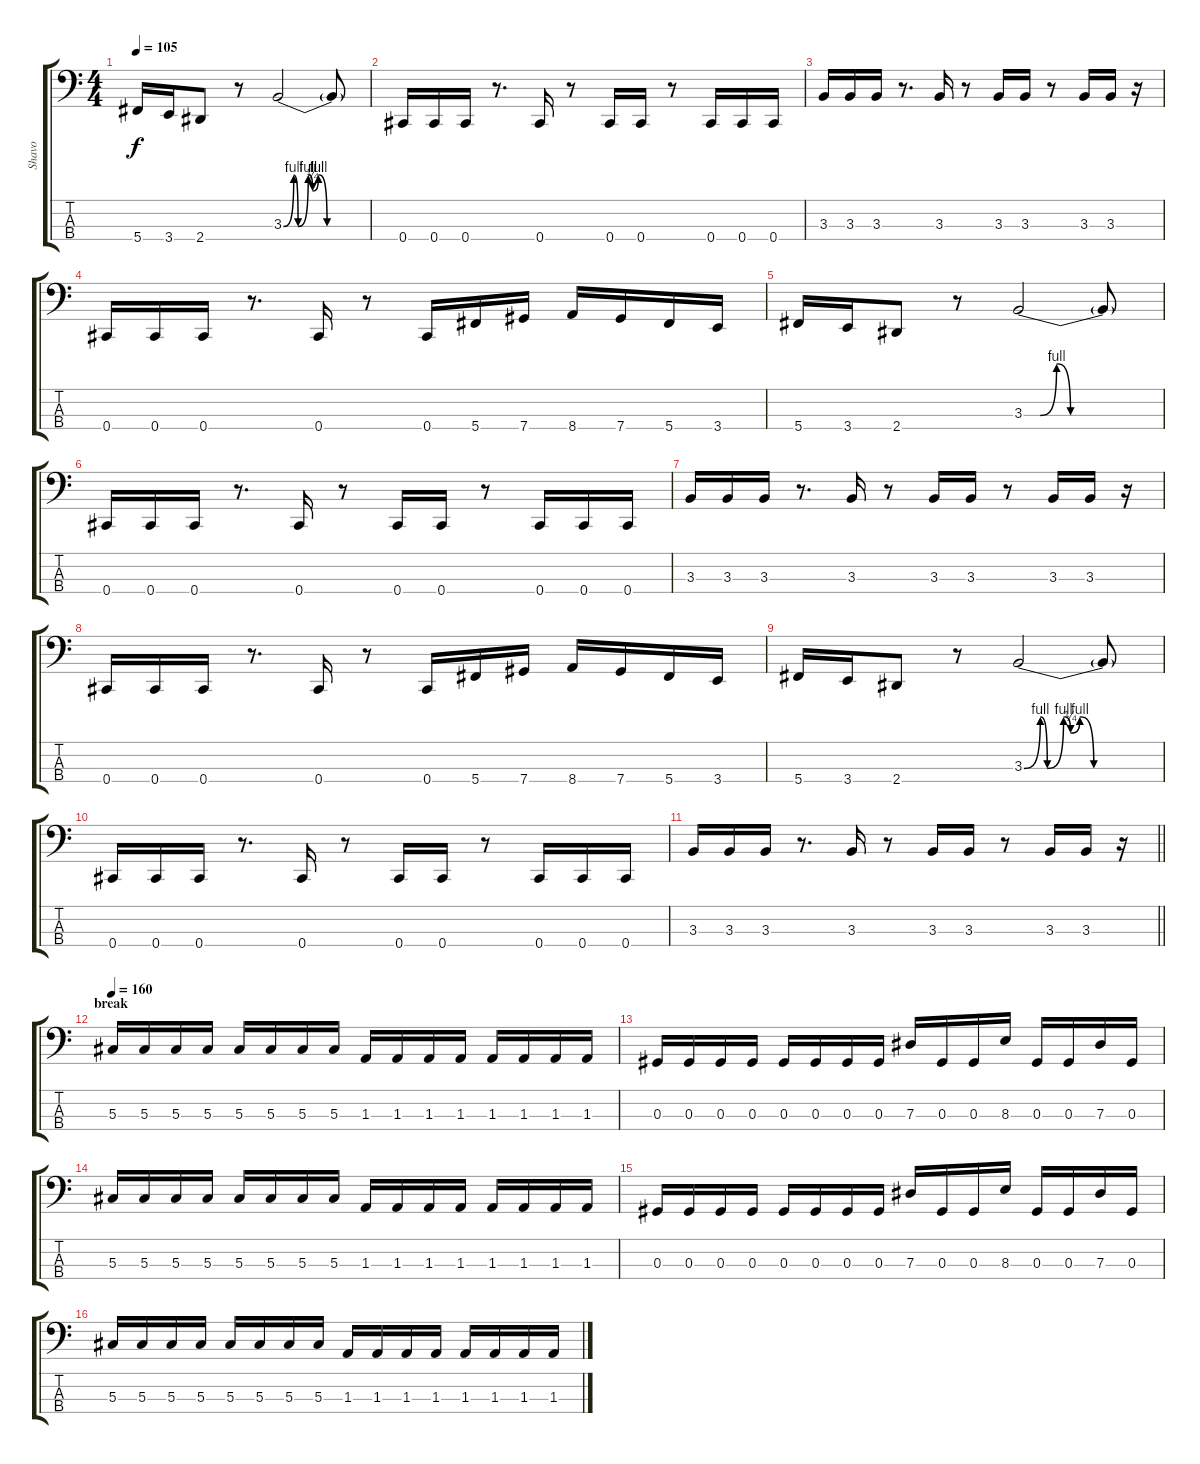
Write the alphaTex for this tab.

\track ("Shavo" "Shavo") {instrument electricbasspick}
\staff {score tabs}
\tuning (Gb2 Db2 Ab1 Db1) {hide}
\ts (4 4)
\tempo 105
\clef f4
\ks c
5.4.16{dy f} 3.4.16 2.4.8 r.8 3.3{be (custom 0 0 7 4 10 0 17 4 20 1 24 4 30 0 60 0)}.2 3.3{t}.8 |
0.4.16 0.4.16 0.4.16 r.8{d} 0.4.16 r.8 0.4.16 0.4.16 r.8 0.4.16 0.4.16 0.4.16 |
3.3.16 3.3.16 3.3.16 r.8{d} 3.3.16 r.8 3.3.16 3.3.16 r.8 3.3.16 3.3.16 r.16 |
0.4.16 0.4.16 0.4.16 r.8{d} 0.4.16 r.8 0.4.16 5.4.16 7.4.16 8.4.16 7.4.16 5.4.16 3.4.16 |
5.4.16 3.4.16 2.4.8 r.8 3.3{be (custom 0 0 7 0 14 4 20 0 30 0 60 0)}.2 3.3{t}.8 |
0.4.16 0.4.16 0.4.16 r.8{d} 0.4.16 r.8 0.4.16 0.4.16 r.8 0.4.16 0.4.16 0.4.16 |
3.3.16 3.3.16 3.3.16 r.8{d} 3.3.16 r.8 3.3.16 3.3.16 r.8 3.3.16 3.3.16 r.16 |
0.4.16 0.4.16 0.4.16 r.8{d} 0.4.16 r.8 0.4.16 5.4.16 7.4.16 8.4.16 7.4.16 5.4.16 3.4.16 |
5.4.16 3.4.16 2.4.8 r.8 3.3{be (custom 0 0 7 4 10 0 17 4 20 1 24 4 30 0 60 0)}.2 3.3{t}.8 |
0.4.16 0.4.16 0.4.16 r.8{d} 0.4.16 r.8 0.4.16 0.4.16 r.8 0.4.16 0.4.16 0.4.16 |
\barLineRight lightlight
3.3.16 3.3.16 3.3.16 r.8{d} 3.3.16 r.8 3.3.16 3.3.16 r.8 3.3.16 3.3.16 r.16 |
\section ("" "break")
\tempo 160
5.3.16 5.3.16 5.3.16 5.3.16 5.3.16 5.3.16 5.3.16 5.3.16 1.3.16 1.3.16 1.3.16 1.3.16 1.3.16 1.3.16 1.3.16 1.3.16 |
0.3.16 0.3.16 0.3.16 0.3.16 0.3.16 0.3.16 0.3.16 0.3.16 7.3.16 0.3.16 0.3.16 8.3.16 0.3.16 0.3.16 7.3.16 0.3.16 |
5.3.16 5.3.16 5.3.16 5.3.16 5.3.16 5.3.16 5.3.16 5.3.16 1.3.16 1.3.16 1.3.16 1.3.16 1.3.16 1.3.16 1.3.16 1.3.16 |
0.3.16 0.3.16 0.3.16 0.3.16 0.3.16 0.3.16 0.3.16 0.3.16 7.3.16 0.3.16 0.3.16 8.3.16 0.3.16 0.3.16 7.3.16 0.3.16 |
5.3.16 5.3.16 5.3.16 5.3.16 5.3.16 5.3.16 5.3.16 5.3.16 1.3.16 1.3.16 1.3.16 1.3.16 1.3.16 1.3.16 1.3.16 1.3.16
